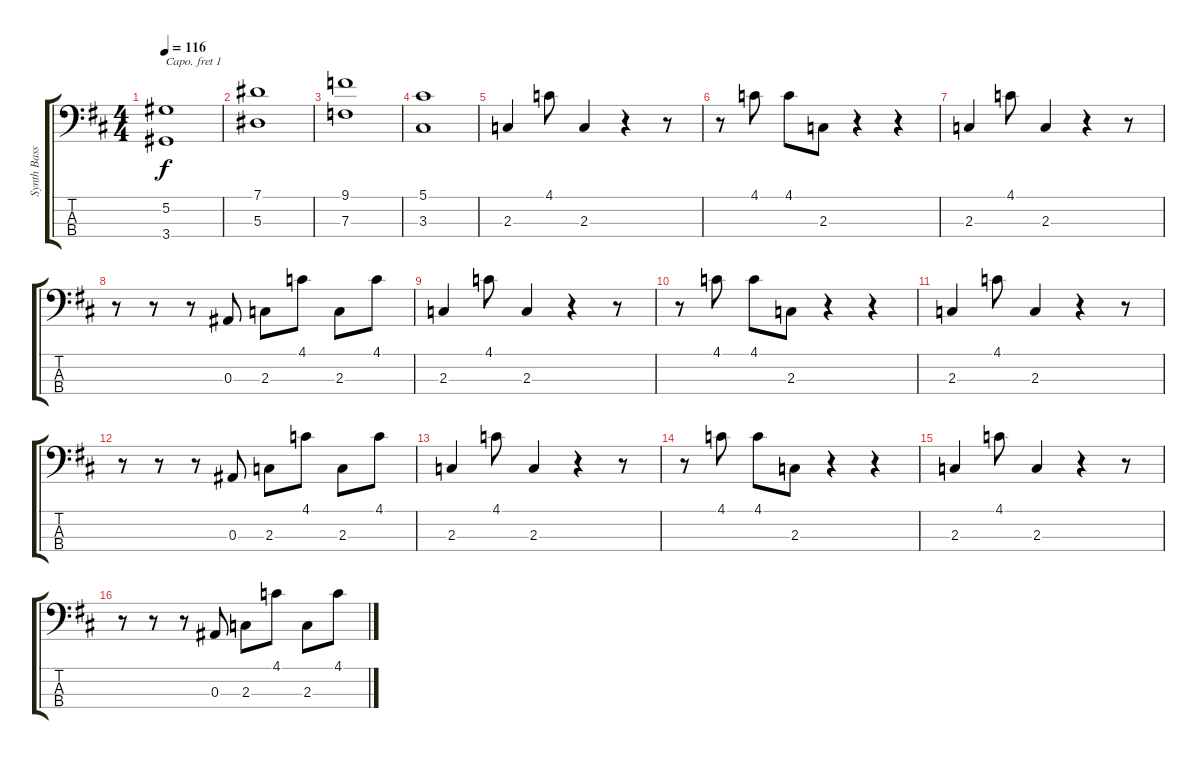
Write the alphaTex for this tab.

\track ("Synth Bass" "Synth Bass") {instrument synthbass1}
\staff {score tabs}
\capo 1
\tuning (G2 D2 A1 E1) {hide}
\ts (4 4)
\tempo 116
\clef f4
\ks bminor
(5.2 3.4).1{dy f} |
(7.1 5.3).1 |
(9.1 7.3).1 |
(5.1 3.3).1 |
2.3.4 4.1.8 2.3.4 r.4 r.8 |
r.8 4.1.8 4.1.8 2.3.8 r.4 r.4 |
2.3.4 4.1.8 2.3.4 r.4 r.8 |
r.8 r.8 r.8 0.3.8 2.3.8 4.1.8 2.3.8 4.1.8 |
2.3.4 4.1.8 2.3.4 r.4 r.8 |
r.8 4.1.8 4.1.8 2.3.8 r.4 r.4 |
2.3.4 4.1.8 2.3.4 r.4 r.8 |
r.8 r.8 r.8 0.3.8 2.3.8 4.1.8 2.3.8 4.1.8 |
2.3.4 4.1.8 2.3.4 r.4 r.8 |
r.8 4.1.8 4.1.8 2.3.8 r.4 r.4 |
2.3.4 4.1.8 2.3.4 r.4 r.8 |
r.8 r.8 r.8 0.3.8 2.3.8 4.1.8 2.3.8 4.1.8
